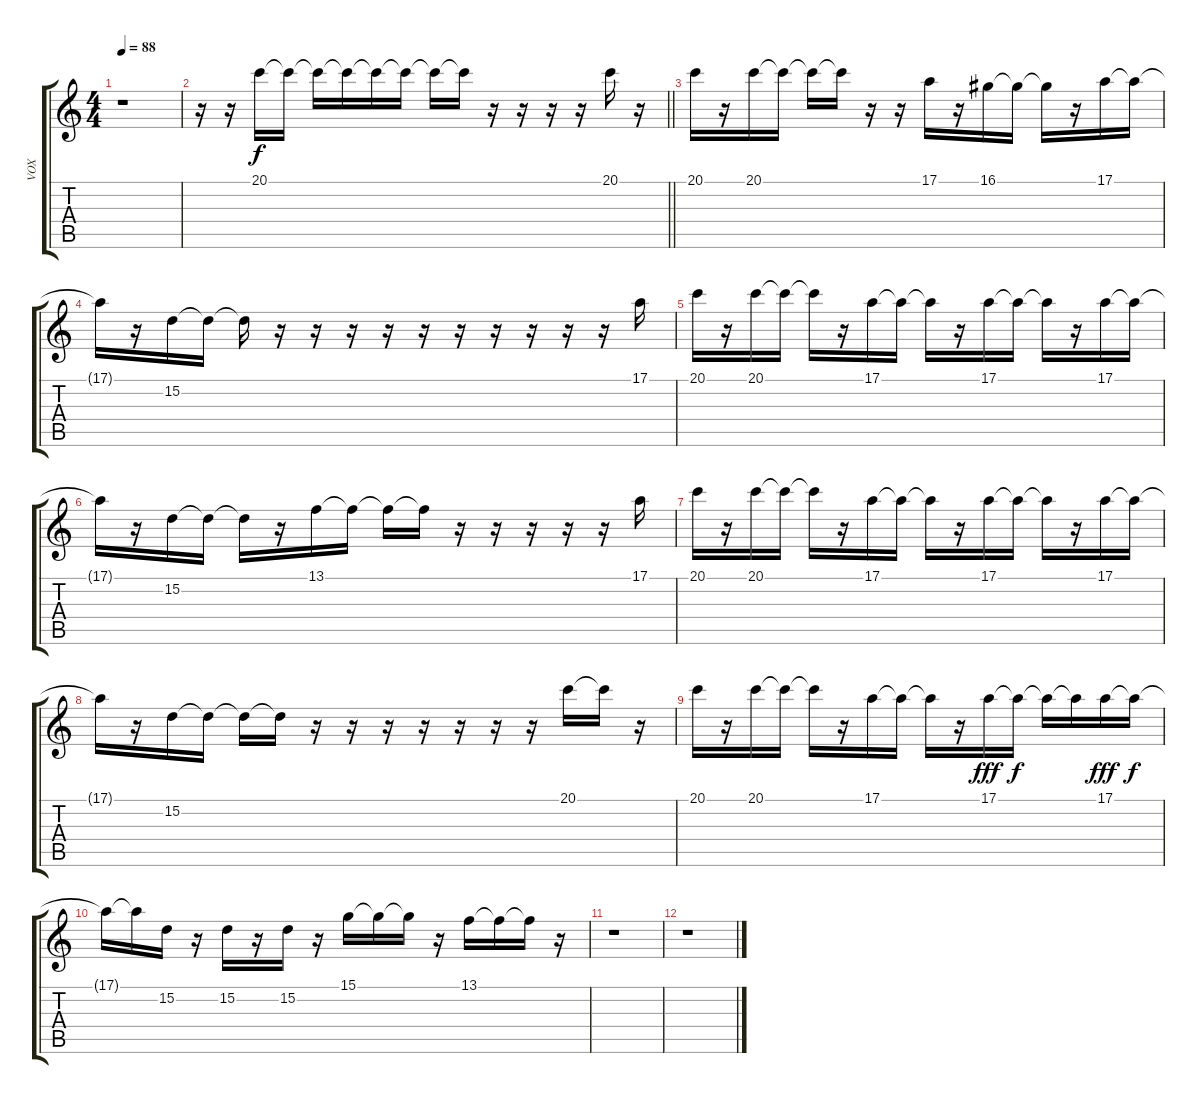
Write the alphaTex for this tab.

\track ("VOX" "VOX") {instrument englishhorn}
\staff {score tabs}
\tuning (E4 B3 G3 D3 A2 E2) {hide}
\ts (4 4)
\tempo 88
\clef g2
\ks c
r.1{dy f} |
\barLineRight lightlight
r.16 r.16 20.1.16 20.1{t}.16 20.1{t}.16 20.1{t}.16 20.1{t}.16 20.1{t}.16 20.1{t}.16 20.1{t}.16 r.16 r.16 r.16 r.16 20.1.16 r.16 |
20.1.16 r.16 20.1.16 20.1{t}.16 20.1{t}.16 20.1{t}.16 r.16 r.16 17.1.16 r.16 16.1.16 16.1{t}.16 16.1{t}.16 r.16 17.1.16 17.1{t}.16 |
17.1{t}.16 r.16 15.2.16 15.2{t}.16 15.2{t}.16 r.16 r.16 r.16 r.16 r.16 r.16 r.16 r.16 r.16 r.16 17.1.16 |
20.1.16 r.16 20.1.16 20.1{t}.16 20.1{t}.16 r.16 17.1.16 17.1{t}.16 17.1{t}.16 r.16 17.1.16 17.1{t}.16 17.1{t}.16 r.16 17.1.16 17.1{t}.16 |
17.1{t}.16 r.16 15.2.16 15.2{t}.16 15.2{t}.16 r.16 13.1.16 13.1{t}.16 13.1{t}.16 13.1{t}.16 r.16 r.16 r.16 r.16 r.16 17.1.16 |
20.1.16 r.16 20.1.16 20.1{t}.16 20.1{t}.16 r.16 17.1.16 17.1{t}.16 17.1{t}.16 r.16 17.1.16 17.1{t}.16 17.1{t}.16 r.16 17.1.16 17.1{t}.16 |
17.1{t}.16 r.16 15.2.16 15.2{t}.16 15.2{t}.16 15.2{t}.16 r.16 r.16 r.16 r.16 r.16 r.16 r.16 20.1.16 20.1{t}.16 r.16 |
20.1.16 r.16 20.1.16 20.1{t}.16 20.1{t}.16 r.16 17.1.16 17.1{t}.16 17.1{t}.16 r.16 17.1.16{dy fff} 17.1{t}.16{dy f} 17.1{t}.16 17.1{t}.16 17.1.16{dy fff} 17.1{t}.16{dy f} |
17.1{t}.16 17.1{t}.16 15.2.16 r.16 15.2.16 r.16 15.2.16 r.16 15.1.16 15.1{t}.16 15.1{t}.16 r.16 13.1.16 13.1{t}.16 13.1{t}.16 r.16 |
r.1 |
r.1
